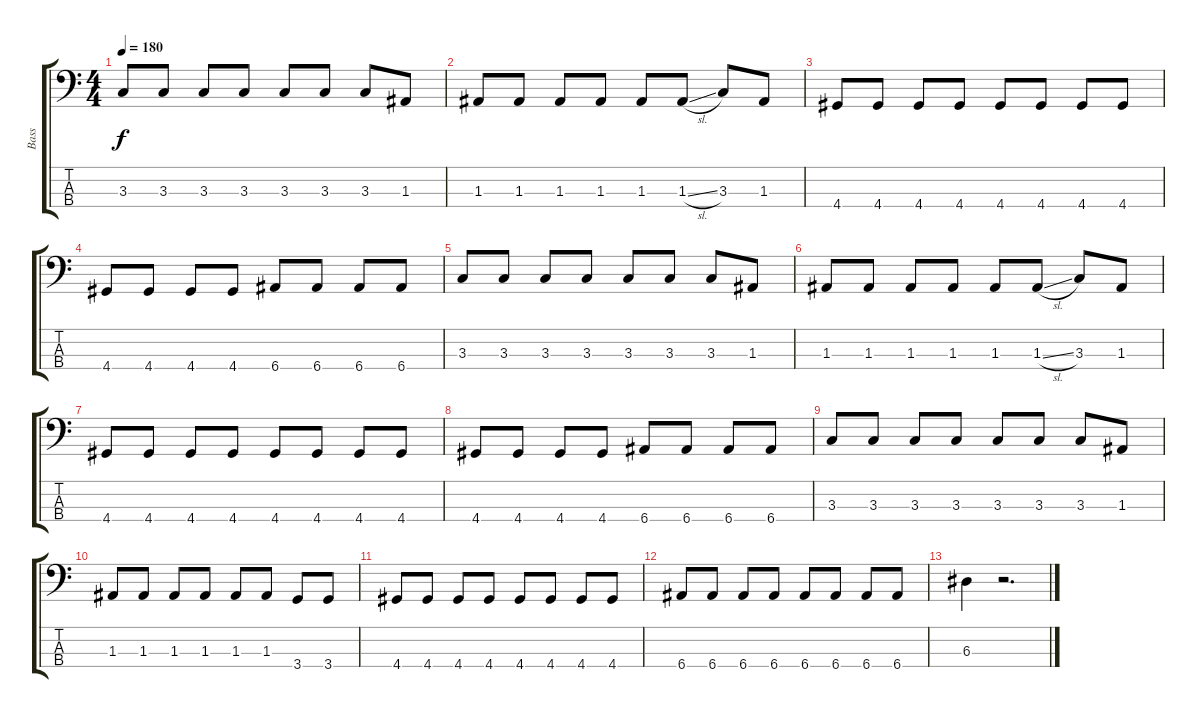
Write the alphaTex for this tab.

\track ("Bass" "Bass") {instrument electricbassfinger}
\staff {score tabs}
\tuning (G2 D2 A1 E1) {hide}
\ts (4 4)
\tempo 180
\clef f4
\ks c
3.3.8{dy f} 3.3.8 3.3.8 3.3.8 3.3.8 3.3.8 3.3.8 1.3.8 |
1.3.8 1.3.8 1.3.8 1.3.8 1.3.8 1.3{sl}.8 3.3.8 1.3.8 |
4.4.8 4.4.8 4.4.8 4.4.8 4.4.8 4.4.8 4.4.8 4.4.8 |
4.4.8 4.4.8 4.4.8 4.4.8 6.4.8 6.4.8 6.4.8 6.4.8 |
3.3.8 3.3.8 3.3.8 3.3.8 3.3.8 3.3.8 3.3.8 1.3.8 |
1.3.8 1.3.8 1.3.8 1.3.8 1.3.8 1.3{sl}.8 3.3.8 1.3.8 |
4.4.8 4.4.8 4.4.8 4.4.8 4.4.8 4.4.8 4.4.8 4.4.8 |
4.4.8 4.4.8 4.4.8 4.4.8 6.4.8 6.4.8 6.4.8 6.4.8 |
3.3.8 3.3.8 3.3.8 3.3.8 3.3.8 3.3.8 3.3.8 1.3.8 |
1.3.8 1.3.8 1.3.8 1.3.8 1.3.8 1.3.8 3.4.8 3.4.8 |
4.4.8 4.4.8 4.4.8 4.4.8 4.4.8 4.4.8 4.4.8 4.4.8 |
6.4.8 6.4.8 6.4.8 6.4.8 6.4.8 6.4.8 6.4.8 6.4.8 |
6.3.4 r.2{d}
